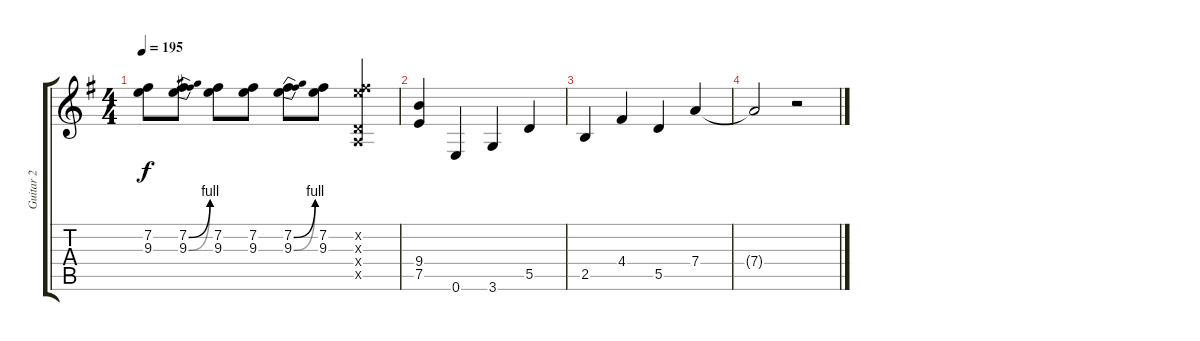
\track ("Guitar 2" "Guitar 2") {instrument distortionguitar}
\staff {score tabs}
\tuning (E4 B3 G3 D3 A2 E2) {hide}
\ts (4 4)
\tempo 195
\clef g2
\ks g
(7.2 9.3).8{dy f} (7.2{be (bend 0 0 60 4)} 9.3{be (bend 0 0 60 4)}).8 (7.2 9.3).8 (7.2 9.3).8 (7.2{be (bend 0 0 60 4)} 9.3{be (bend 0 0 60 4)}).8 (7.2 9.3).8 (7.2{x} 9.3{x} 0.4{x} 0.5{x}).4 |
(9.4 7.5).4 0.6.4 3.6.4 5.5.4 |
2.5.4 4.4.4 5.5.4 7.4.4 |
7.4{t}.2 r.2
